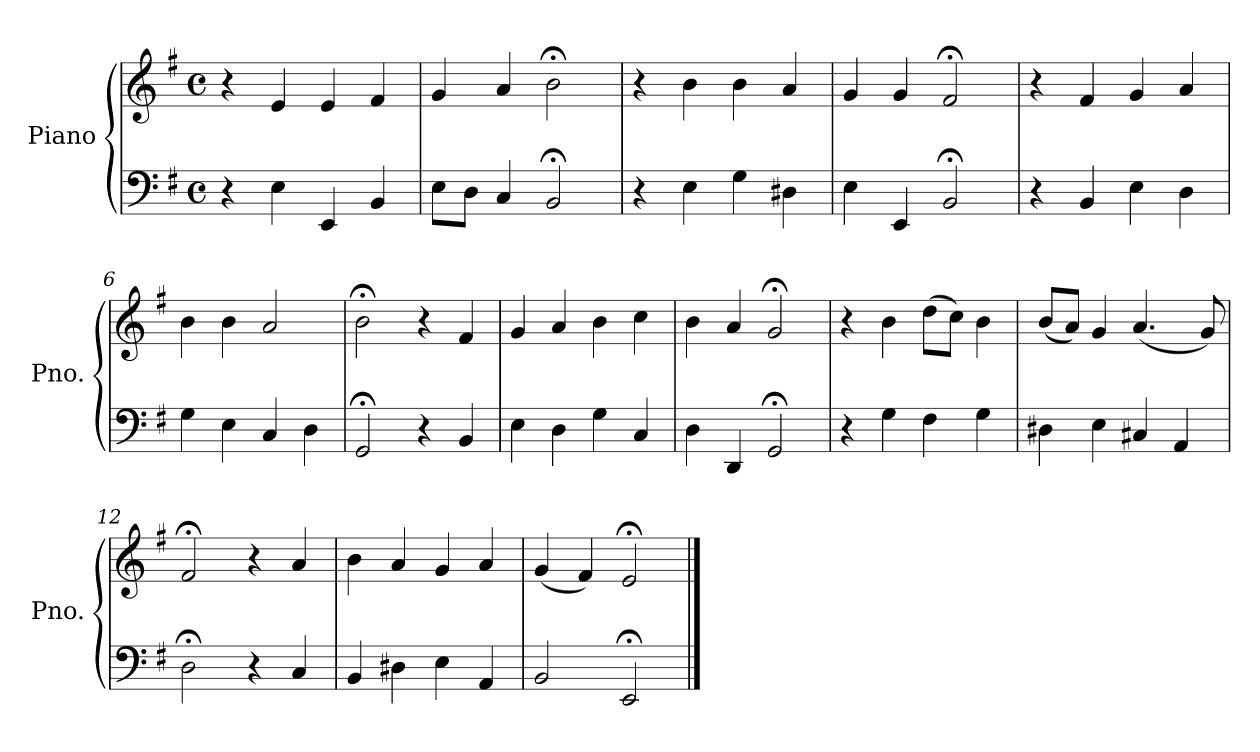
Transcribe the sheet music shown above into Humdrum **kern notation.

**kern	**kern
*part1	*part1
*staff2	*staff1
*I"Piano	*
*I'Pno.	*
*clefF4	*clefG2
*k[f#]	*k[f#]
*M4/4	*M4/4
*met(c)	*met(c)
=1	=1
4r	4r
4E\	4e/
4EE/	4e/
4BB/	4f#/
=2	=2
8E\L	4g/
8D\J	.
4C/	4a/
2BB;</	2b;<\
=3	=3
4r	4r
4E\	4b\
4G\	4b\
4D#X\	4a/
=4	=4
4E\	4g/
4EE/	4g/
2BB;</	2f#;</
=5	=5
4r	4r
4BB/	4f#/
4E\	4g/
4D\	4a/
=6	=6
4G\	4b\
4E\	4b\
4C/	2a/
4D\	.
=7	=7
2GG;</	2b;<\
4r	4r
4BB/	4f#/
!!LO:LB:g=z
=8	=8
4E\	4g/
4D\	4a/
4G\	4b\
4C/	4cc\
=9	=9
4D\	4b\
4DD/	4a/
2GG;</	2g;</
=10	=10
4r	4r
4G\	4b\
4F#\	(8dd\L
.	8cc\J)
4G\	4b\
=11	=11
4D#X\	(8b/L
.	8a/J)
4E\	4g/
4C#X/	(4.a/
4AA/	.
.	8g/)
=12	=12
2D;<\	2f#;</
4r	4r
4C/	4a/
=13	=13
4BB/	4b\
4D#X\	4a/
4E\	4g/
4AA/	4a/
=14	=14
2BB/	(4g/
.	4f#/)
2EE;</	2e;</
==	==
*-	*-
